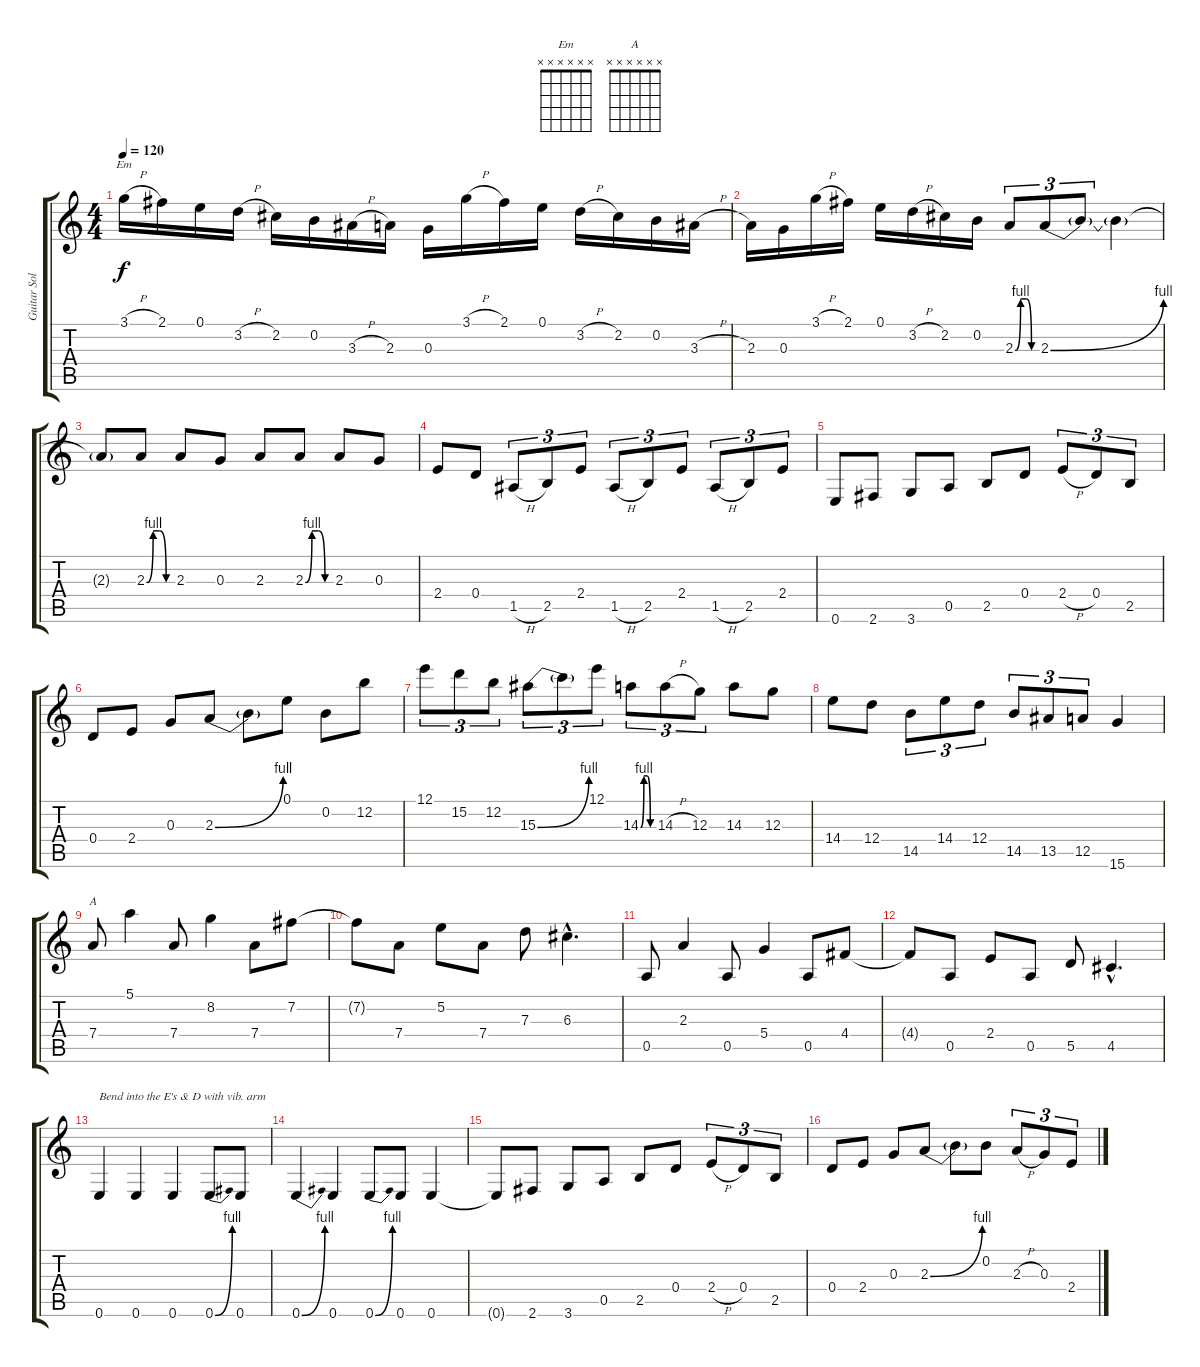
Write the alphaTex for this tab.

\track ("Guitar Solo" "Guitar Sol") {instrument electricguitarclean}
\staff {score tabs}
\tuning (E4 B3 G3 D3 A2 E2) {hide}
\chord ("Em" x x x x x x) {firstfret 0}
\chord ("A" x x x x x x) {firstfret 0}
\ts (4 4)
\tempo 120
\clef g2
\ks c
3.1{h}.16{ch "Em" dy f instrument electricguitarclean} 2.1.16 0.1.16 3.2{h}.16 2.2.16 0.2.16 3.3{h}.16 2.3.16 0.3.16 3.1{h}.16 2.1.16 0.1.16 3.2{h}.16 2.2.16 0.2.16 3.3{h}.16 |
2.3.16 0.3.16 3.1{h}.16 2.1.16 0.1.16 3.2{h}.16 2.2.16 0.2.16 2.3{be (custom 0 0 15 4 30 4 45 0 60 0)}.8{tu (3 2)} 2.3{be (bend 0 0 60 4)}.8{tu (3 2)} 2.3{t}.8{tu (3 2)} 2.3{t}.4 |
2.3{t}.8 2.3{be (custom 0 0 15 4 30 4 45 0 60 0)}.8 2.3.8 0.3.8 2.3.8 2.3{be (custom 0 0 15 4 30 4 45 0 60 0)}.8 2.3.8 0.3.8 |
2.4.8 0.4.8 1.5{h}.8{tu (3 2)} 2.5.8{tu (3 2)} 2.4.8{tu (3 2)} 1.5{h}.8{tu (3 2)} 2.5.8{tu (3 2)} 2.4.8{tu (3 2)} 1.5{h}.8{tu (3 2)} 2.5.8{tu (3 2)} 2.4.8{tu (3 2)} |
0.6.8 2.6.8 3.6.8 0.5.8 2.5.8 0.4.8 2.4{h}.8{tu (3 2)} 0.4.8{tu (3 2)} 2.5.8{tu (3 2)} |
0.4.8 2.4.8 0.3.8 2.3{be (bend 0 0 60 4)}.8 2.3{t}.8 0.1.8 0.2.8 12.2.8 |
12.1.8{tu (3 2)} 15.2.8{tu (3 2)} 12.2.8{tu (3 2)} 15.3{be (bend 0 0 60 4)}.8{tu (3 2)} 15.3{t}.8{tu (3 2)} 12.1.8{tu (3 2)} 14.3{be (custom 0 0 15 4 30 4 45 0 60 0)}.8{tu (3 2)} 14.3{h}.8{tu (3 2)} 12.3.8{tu (3 2)} 14.3.8 12.3.8 |
14.4.8 12.4.8 14.5.8{tu (3 2)} 14.4.8{tu (3 2)} 12.4.8{tu (3 2)} 14.5.8{tu (3 2)} 13.5.8{tu (3 2)} 12.5.8{tu (3 2)} 15.6.4 |
7.4.8{ch "A"} 5.1.4 7.4.8 8.2.4 7.4.8 7.2.8 |
7.2{t}.8 7.4.8 5.2.8 7.4.8 7.3.8 6.3{hac}.4{d} |
0.5.8 2.3.4 0.5.8 5.4.4 0.5.8 4.4.8 |
4.4{t}.8 0.5.8 2.4.8 0.5.8 5.5.8 4.5{hac}.4{d} |
0.6.4{txt "Bend into the E's & D with vib. arm"} 0.6.4 0.6.4 0.6{be (bend 0 0 60 4)}.8 0.6.8 |
0.6{be (bend 0 0 60 4)}.4 0.6.4 0.6{be (bend 0 0 60 4)}.8 0.6.8 0.6.4 |
0.6{t}.8 2.6.8 3.6.8 0.5.8 2.5.8 0.4.8 2.4{h}.8{tu (3 2)} 0.4.8{tu (3 2)} 2.5.8{tu (3 2)} |
0.4.8 2.4.8 0.3.8 2.3{be (bend 0 0 60 4)}.8 2.3{t}.8 0.2.8 2.3{h}.8{tu (3 2)} 0.3.8{tu (3 2)} 2.4.8{tu (3 2)}
